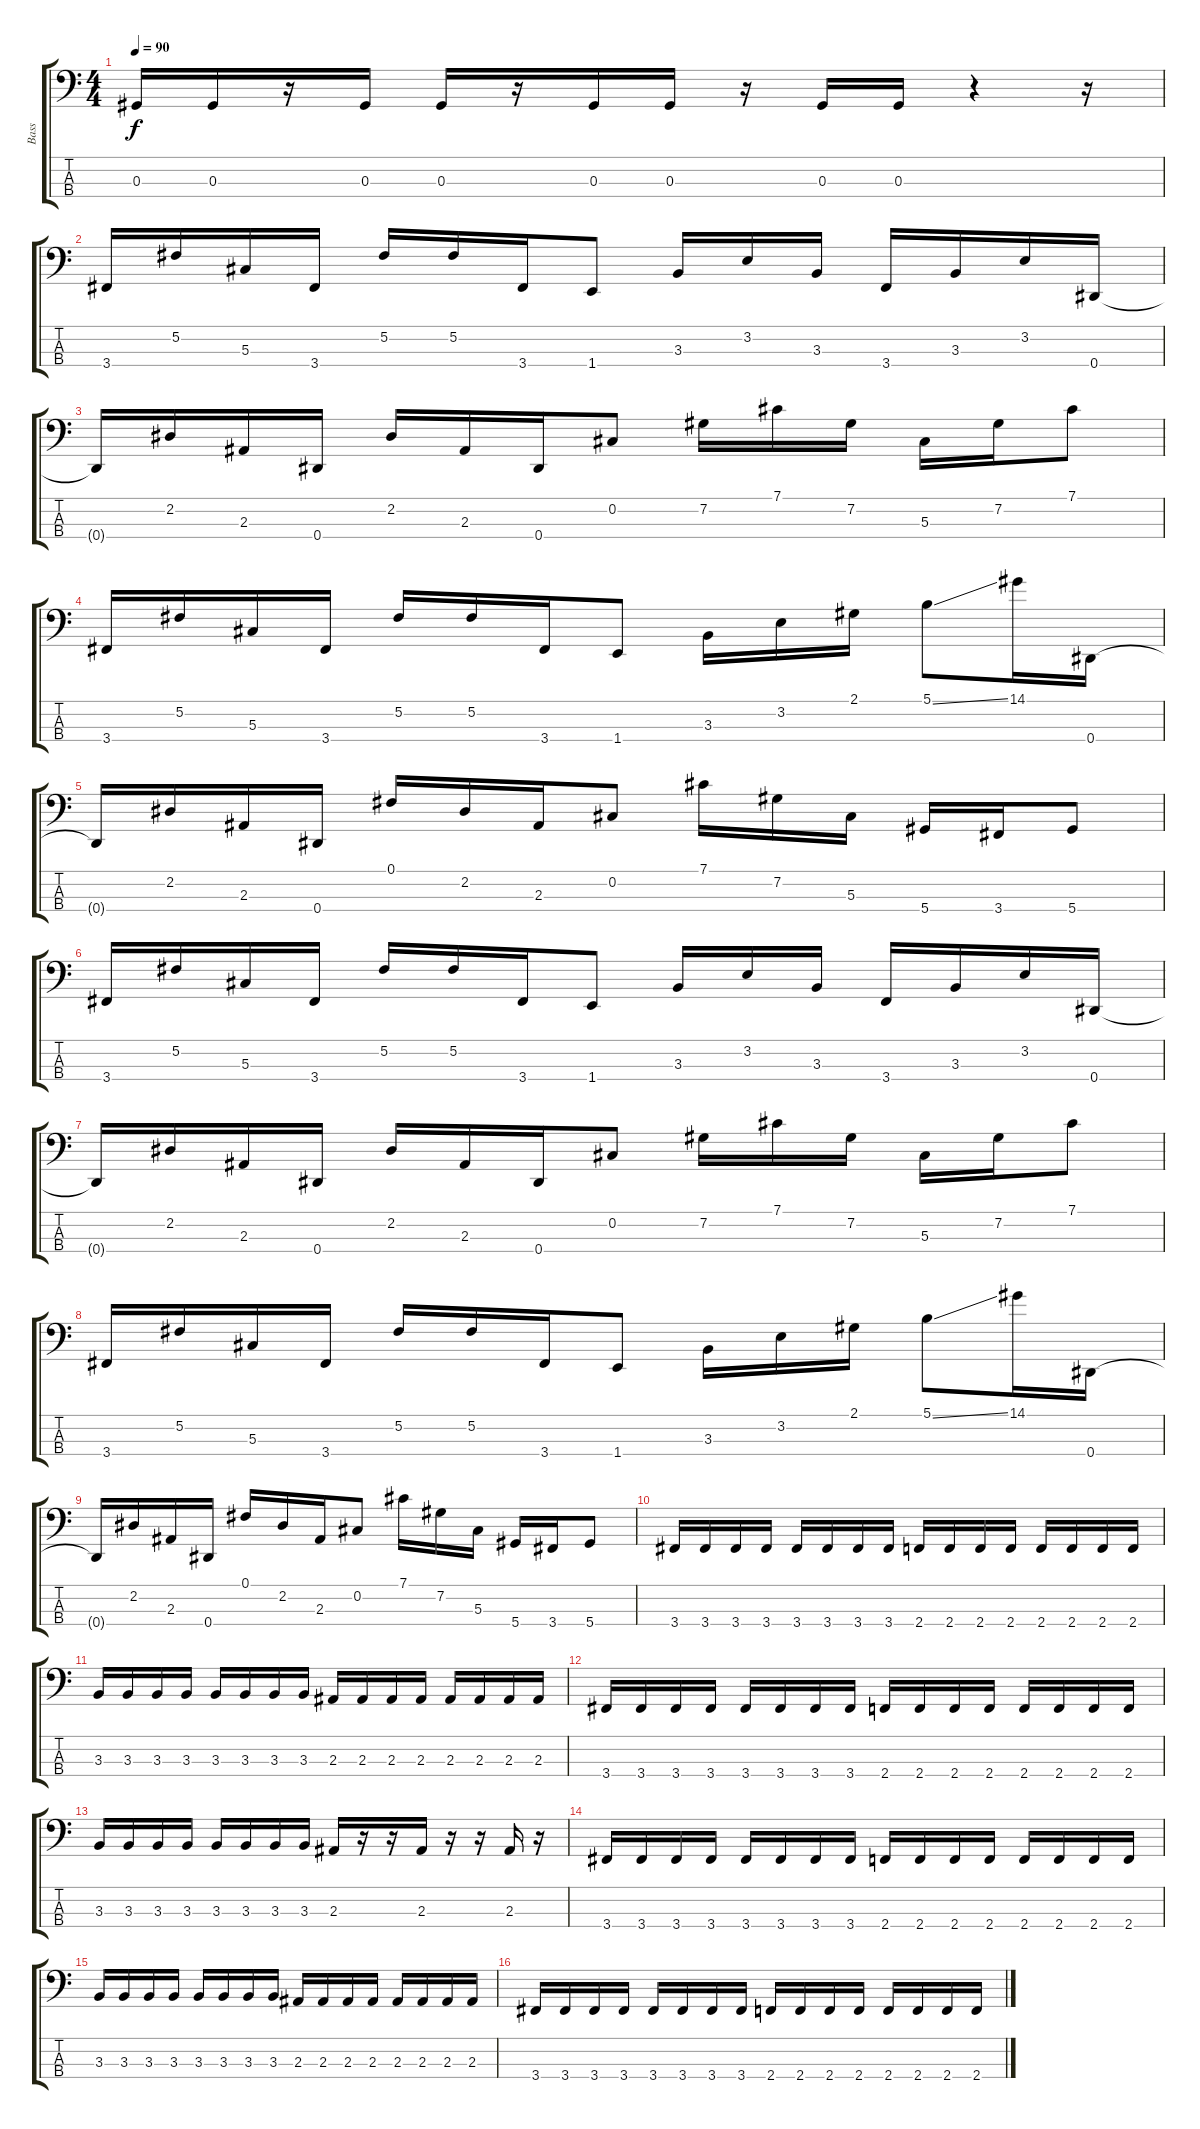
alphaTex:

\track ("Bass" "Bass") {instrument electricbasspick}
\staff {score tabs}
\tuning (Gb2 Db2 Ab1 Eb1) {hide}
\ts (4 4)
\tempo 90
\clef f4
\ks c
0.3.16{dy f} 0.3.16 r.16 0.3.16 0.3.16 r.16 0.3.16 0.3.16 r.16 0.3.16 0.3.16 r.4 r.16 |
3.4.16 5.2.16 5.3.16 3.4.16 5.2.16 5.2.16 3.4.16 1.4.8 3.3.16 3.2.16 3.3.16 3.4.16 3.3.16 3.2.16 0.4.16 |
0.4{t}.16 2.2.16 2.3.16 0.4.16 2.2.16 2.3.16 0.4.16 0.2.8 7.2.16 7.1.16 7.2.16 5.3.16 7.2.16 7.1.8 |
3.4.16 5.2.16 5.3.16 3.4.16 5.2.16 5.2.16 3.4.16 1.4.8 3.3.16 3.2.16 2.1.16 5.1{ss}.8 14.1.16 0.4.16 |
0.4{t}.16 2.2.16 2.3.16 0.4.16 0.1.16 2.2.16 2.3.16 0.2.8 7.1.16 7.2.16 5.3.16 5.4.16 3.4.16 5.4.8 |
3.4.16 5.2.16 5.3.16 3.4.16 5.2.16 5.2.16 3.4.16 1.4.8 3.3.16 3.2.16 3.3.16 3.4.16 3.3.16 3.2.16 0.4.16 |
0.4{t}.16 2.2.16 2.3.16 0.4.16 2.2.16 2.3.16 0.4.16 0.2.8 7.2.16 7.1.16 7.2.16 5.3.16 7.2.16 7.1.8 |
3.4.16 5.2.16 5.3.16 3.4.16 5.2.16 5.2.16 3.4.16 1.4.8 3.3.16 3.2.16 2.1.16 5.1{ss}.8 14.1.16 0.4.16 |
0.4{t}.16 2.2.16 2.3.16 0.4.16 0.1.16 2.2.16 2.3.16 0.2.8 7.1.16 7.2.16 5.3.16 5.4.16 3.4.16 5.4.8 |
3.4.16 3.4.16 3.4.16 3.4.16 3.4.16 3.4.16 3.4.16 3.4.16 2.4.16 2.4.16 2.4.16 2.4.16 2.4.16 2.4.16 2.4.16 2.4.16 |
3.3.16 3.3.16 3.3.16 3.3.16 3.3.16 3.3.16 3.3.16 3.3.16 2.3.16 2.3.16 2.3.16 2.3.16 2.3.16 2.3.16 2.3.16 2.3.16 |
3.4.16 3.4.16 3.4.16 3.4.16 3.4.16 3.4.16 3.4.16 3.4.16 2.4.16 2.4.16 2.4.16 2.4.16 2.4.16 2.4.16 2.4.16 2.4.16 |
3.3.16 3.3.16 3.3.16 3.3.16 3.3.16 3.3.16 3.3.16 3.3.16 2.3.16 r.16 r.16 2.3.16 r.16 r.16 2.3.16 r.16 |
3.4.16 3.4.16 3.4.16 3.4.16 3.4.16 3.4.16 3.4.16 3.4.16 2.4.16 2.4.16 2.4.16 2.4.16 2.4.16 2.4.16 2.4.16 2.4.16 |
3.3.16 3.3.16 3.3.16 3.3.16 3.3.16 3.3.16 3.3.16 3.3.16 2.3.16 2.3.16 2.3.16 2.3.16 2.3.16 2.3.16 2.3.16 2.3.16 |
3.4.16 3.4.16 3.4.16 3.4.16 3.4.16 3.4.16 3.4.16 3.4.16 2.4.16 2.4.16 2.4.16 2.4.16 2.4.16 2.4.16 2.4.16 2.4.16
